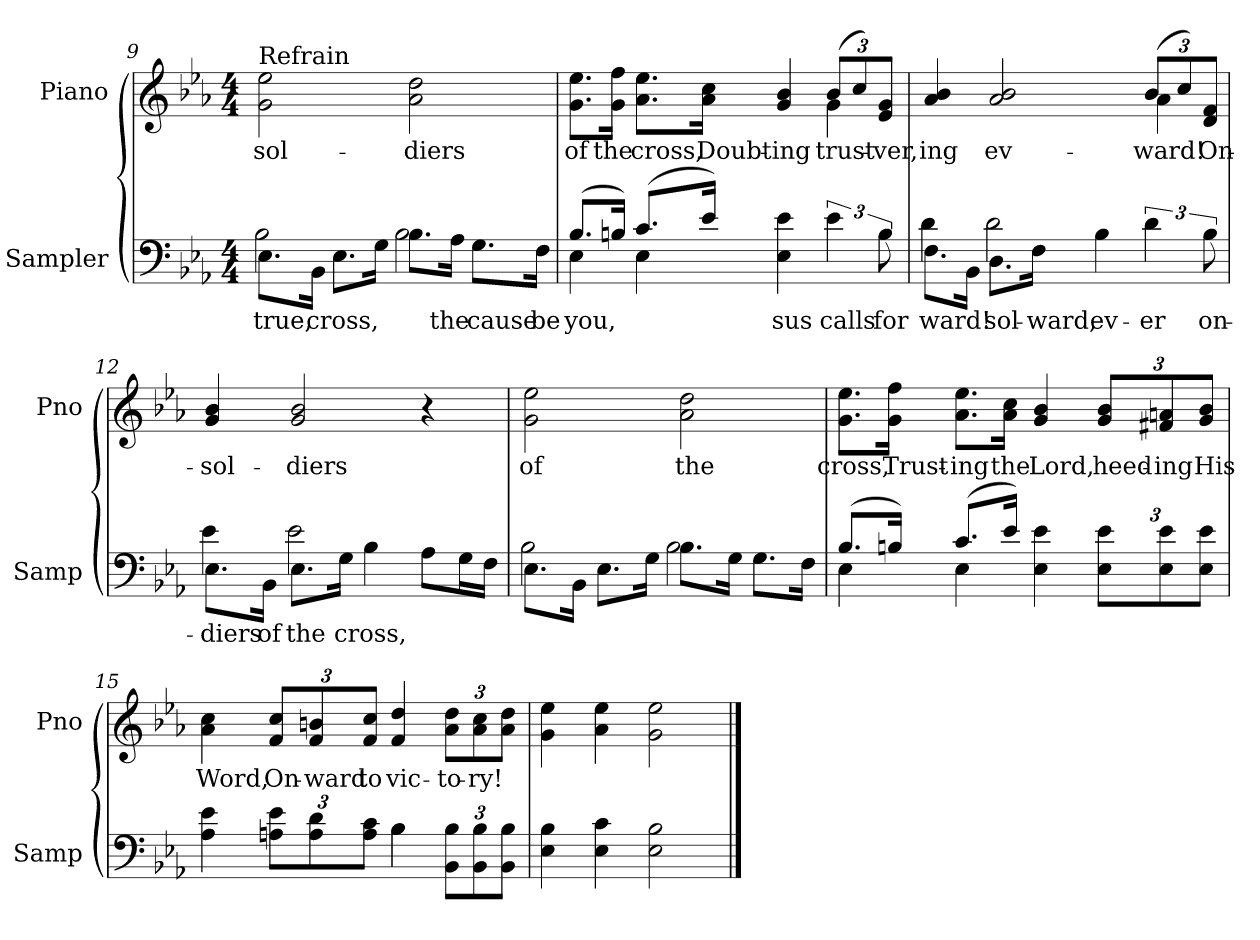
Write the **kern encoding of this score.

**kern	**text	**kern	**text
*part2	*part2	*part1	*part1
*staff2	*staff2	*staff1	*staff1
*I"Sampler	*	*I"Piano	*
*I'Samp	*	*I'Pno	*
*clefF4	*	*clefG2	*
*k[b-e-a-]	*	*k[b-e-a-]	*
*E-:	*	*E-:	*
*M4/4	*	*M4/4	*
=9	=9	=9	=9
*^	*	*	*
!	!	!	!LO:TX:t=Refrain	!
8.E-\L	2B-	true,	2g 2ee-	sol-
16BB-\Jk	.	cross,	.	.
8.E-\L	.	.	.	.
16G\Jk	.	.	.	.
8.B-\L	2B-	.	2a- 2dd	-diers
16A-\Jk	.	the	.	.
8.G\L	.	cause	.	.
16F\Jk	.	be	.	.
=10	=10	=10	=10	=10
*	*	*	*^	*
(8.B-/L	4E-	you,	8.g\ 8.ee-\L	2.ryy	of
16Bn/Jk)	.	.	16g\ 16ff\Jk	.	the
(8.c/L	4E-	.	8.a-\ 8.ee-\L	.	cross,
16e-/Jk)	.	.	16a-\ 16cc\Jk	.	Doubt-
4E- 4e-	2ryy	-sus	4g 4b-	.	-ing
6e-	.	calls	(12b-/L	4g	trust-
.	.	.	12cc/)	.	.
12B	.	for	12e-/ 12g/J	.	-ver,
=11	=11	=11	=11	=11	=11
8.F\L	4d	-ward!	4a- 4b-	2.ryy	-ing
16BB-\Jk	.	.	.	.	.
8.D\L	2d	sol-	2a- 2b-	.	ev-
16F\Jk	.	-ward,	.	.	.
4B-\	.	ev-	.	.	.
6d	4ryy	-er	(12b-/L	4a-	-ward!
.	.	.	12cc/)	.	.
12B-	.	on-	12d/ 12f/J	.	On-
*	*	*	*v	*v	*
=12	=12	=12	=12	=12
8.E-\L	4e-	-diers	4g 4b-	sol-
16BB-\Jk	.	of	.	.
8.E-\L	2e-	the	2g 2b-	-diers
16G\Jk	.	cross,	.	.
4B-\	.	.	.	.
8A-\L	4ryy	.	4r	.
16G\L	.	.	.	.
16F\JJ	.	.	.	.
=13	=13	=13	=13	=13
8.E-\L	2B-	.	2g 2ee-	of
16BB-\Jk	.	.	.	.
8.E-\L	.	.	.	.
16G\Jk	.	.	.	.
8.B-\L	2B-	.	2a- 2dd	the
16G\Jk	.	.	.	.
8.G\L	.	.	.	.
16F\Jk	.	.	.	.
=14	=14	=14	=14	=14
(8.B-/L	4E-	.	8.g\ 8.ee-\L	cross,
16Bn/Jk)	.	.	16g\ 16ff\Jk	Trust-
(8.c/L	4E-	.	8.a-\ 8.ee-\L	-ing
16e-/Jk)	.	.	16a-\ 16cc\Jk	the
4E- 4e-	2ryy	.	4g 4b-	Lord,
12E-\ 12e-\L	.	.	12g/ 12b-/L	heed-
12E-\ 12e-\	.	.	12f#X/ 12an/	-ing
12E-\ 12e-\J	.	.	12g/ 12b-/J	His
=15	=15	=15	=15	=15
4A- 4e-	2ryy	.	4a- 4cc	Word,
12An\ 12e-\L	.	.	12f/ 12cc/L	On-
12A\ 12d\	.	.	12f/ 12bn/	-ward
12A\ 12c\J	.	.	12f/ 12cc/J	to
4B-\	4B-	.	4f 4dd	vic-
12BB-\ 12B-\L	4ryy	.	12a-\ 12dd\L	-to-
12BB-\ 12B-\	.	.	12a-\ 12cc\	-ry!
12BB-\ 12B-\J	.	.	12a-\ 12dd\J	.
*v	*v	*	*	*
=16	=16	=16	=16
4E- 4B-	.	4g 4ee-	.
4E- 4c	.	4a- 4ee-	.
2E- 2B-	.	2g 2ee-	.
==	==	==	==
*-	*-	*-	*-
